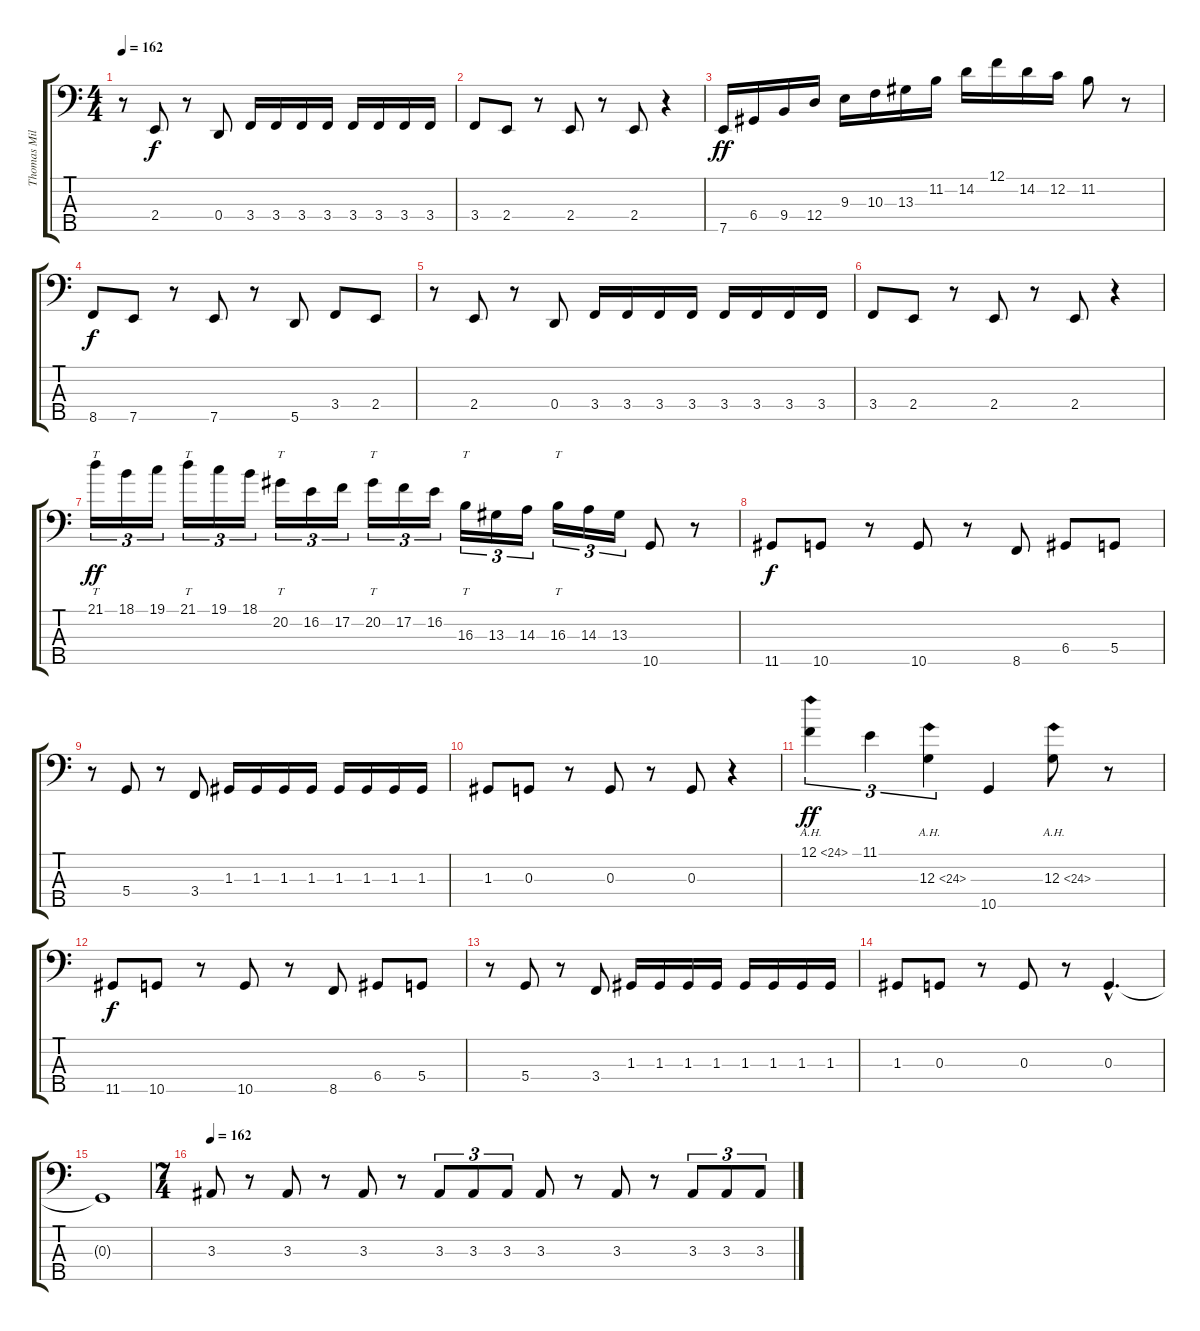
\track ("Thomas Miller" "Thomas Mil") {instrument electricbassfinger}
\staff {score tabs}
\tuning (F2 C2 G1 D1 A0) {hide}
\ts (4 4)
\tempo 162
\clef f4
\ks c
r.8{dy f} 2.4.8 r.8 0.4.8 3.4.16 3.4.16 3.4.16 3.4.16 3.4.16 3.4.16 3.4.16 3.4.16 |
3.4.8 2.4.8 r.8 2.4.8 r.8 2.4.8 r.4 |
7.5.16{dy ff} 6.4.16 9.4.16 12.4.16 9.3.16 10.3.16 13.3.16 11.2.16 14.2.16 12.1.16 14.2.16 12.2.16 11.2.8 r.8 |
8.5.8{dy f} 7.5.8 r.8 7.5.8 r.8 5.5.8 3.4.8 2.4.8 |
r.8 2.4.8 r.8 0.4.8 3.4.16 3.4.16 3.4.16 3.4.16 3.4.16 3.4.16 3.4.16 3.4.16 |
3.4.8 2.4.8 r.8 2.4.8 r.8 2.4.8 r.4 |
21.1.16{tt tu (3 2) dy ff} 18.1.16{tu (3 2)} 19.1.16{tu (3 2)} 21.1.16{tt tu (3 2)} 19.1.16{tu (3 2)} 18.1.16{tu (3 2)} 20.2.16{tt tu (3 2)} 16.2.16{tu (3 2)} 17.2.16{tu (3 2)} 20.2.16{tt tu (3 2)} 17.2.16{tu (3 2)} 16.2.16{tu (3 2)} 16.3.16{tt tu (3 2)} 13.3.16{tu (3 2)} 14.3.16{tu (3 2)} 16.3.16{tt tu (3 2)} 14.3.16{tu (3 2)} 13.3.16{tu (3 2)} 10.5.8 r.8 |
11.5.8{dy f} 10.5.8 r.8 10.5.8 r.8 8.5.8 6.4.8 5.4.8 |
r.8 5.4.8 r.8 3.4.8 1.3.16 1.3.16 1.3.16 1.3.16 1.3.16 1.3.16 1.3.16 1.3.16 |
1.3.8 0.3.8 r.8 0.3.8 r.8 0.3.8 r.4 |
12.1{ah 12}.4{tu (3 2) dy ff} 11.1.4{tu (3 2)} 12.3{ah 12}.4{tu (3 2)} 10.5.4 12.3{ah 12}.8 r.8 |
11.5.8{dy f} 10.5.8 r.8 10.5.8 r.8 8.5.8 6.4.8 5.4.8 |
r.8 5.4.8 r.8 3.4.8 1.3.16 1.3.16 1.3.16 1.3.16 1.3.16 1.3.16 1.3.16 1.3.16 |
1.3.8 0.3.8 r.8 0.3.8 r.8 0.3{hac}.4{d} |
0.3{t}.1 |
\ts (7 4)
\tempo 162
3.3.8 r.8 3.3.8 r.8 3.3.8 r.8 3.3.8{tu (3 2)} 3.3.8{tu (3 2)} 3.3.8{tu (3 2)} 3.3.8 r.8 3.3.8 r.8 3.3.8{tu (3 2)} 3.3.8{tu (3 2)} 3.3.8{tu (3 2)}
